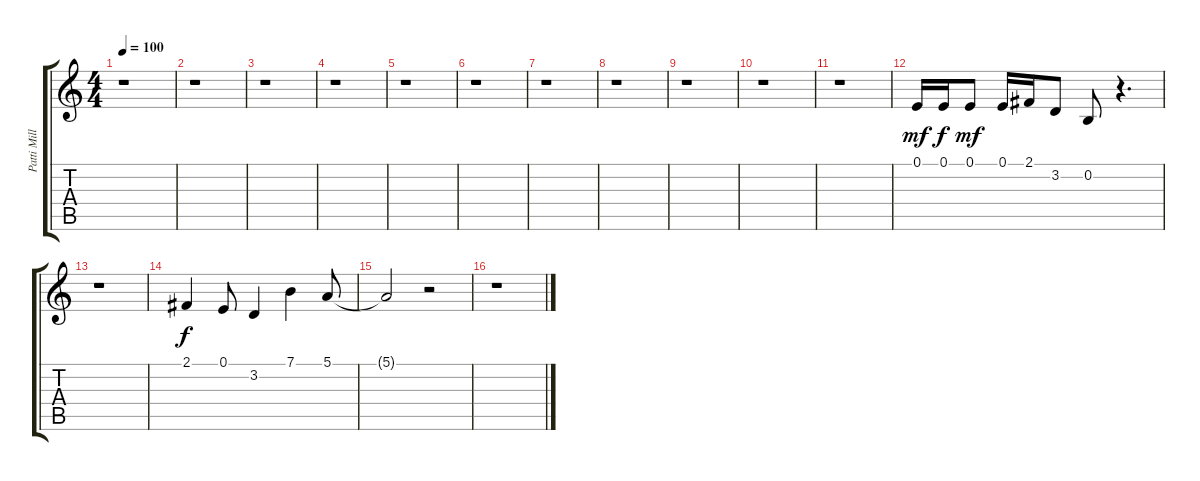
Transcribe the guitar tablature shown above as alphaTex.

\track ("Patti Miller(Stephanie Dabruzzo)" "Patti Mill") {instrument altosax}
\staff {score tabs}
\tuning (E4 B3 G3 D3 A2 E2) {hide}
\ts (4 4)
\tempo 100
\clef g2
\ks c
r.1{dy f} |
r.1 |
r.1 |
r.1 |
r.1 |
r.1 |
r.1 |
r.1 |
r.1 |
r.1 |
r.1 |
0.1.16{dy mf} 0.1.16{dy f} 0.1.8{dy mf} 0.1.16 2.1.16 3.2.8 0.2.8 r.4{d} |
r.1 |
2.1.4{dy f} 0.1.8 3.2.4 7.1.4 5.1.8 |
5.1{t}.2 r.2 |
r.1
